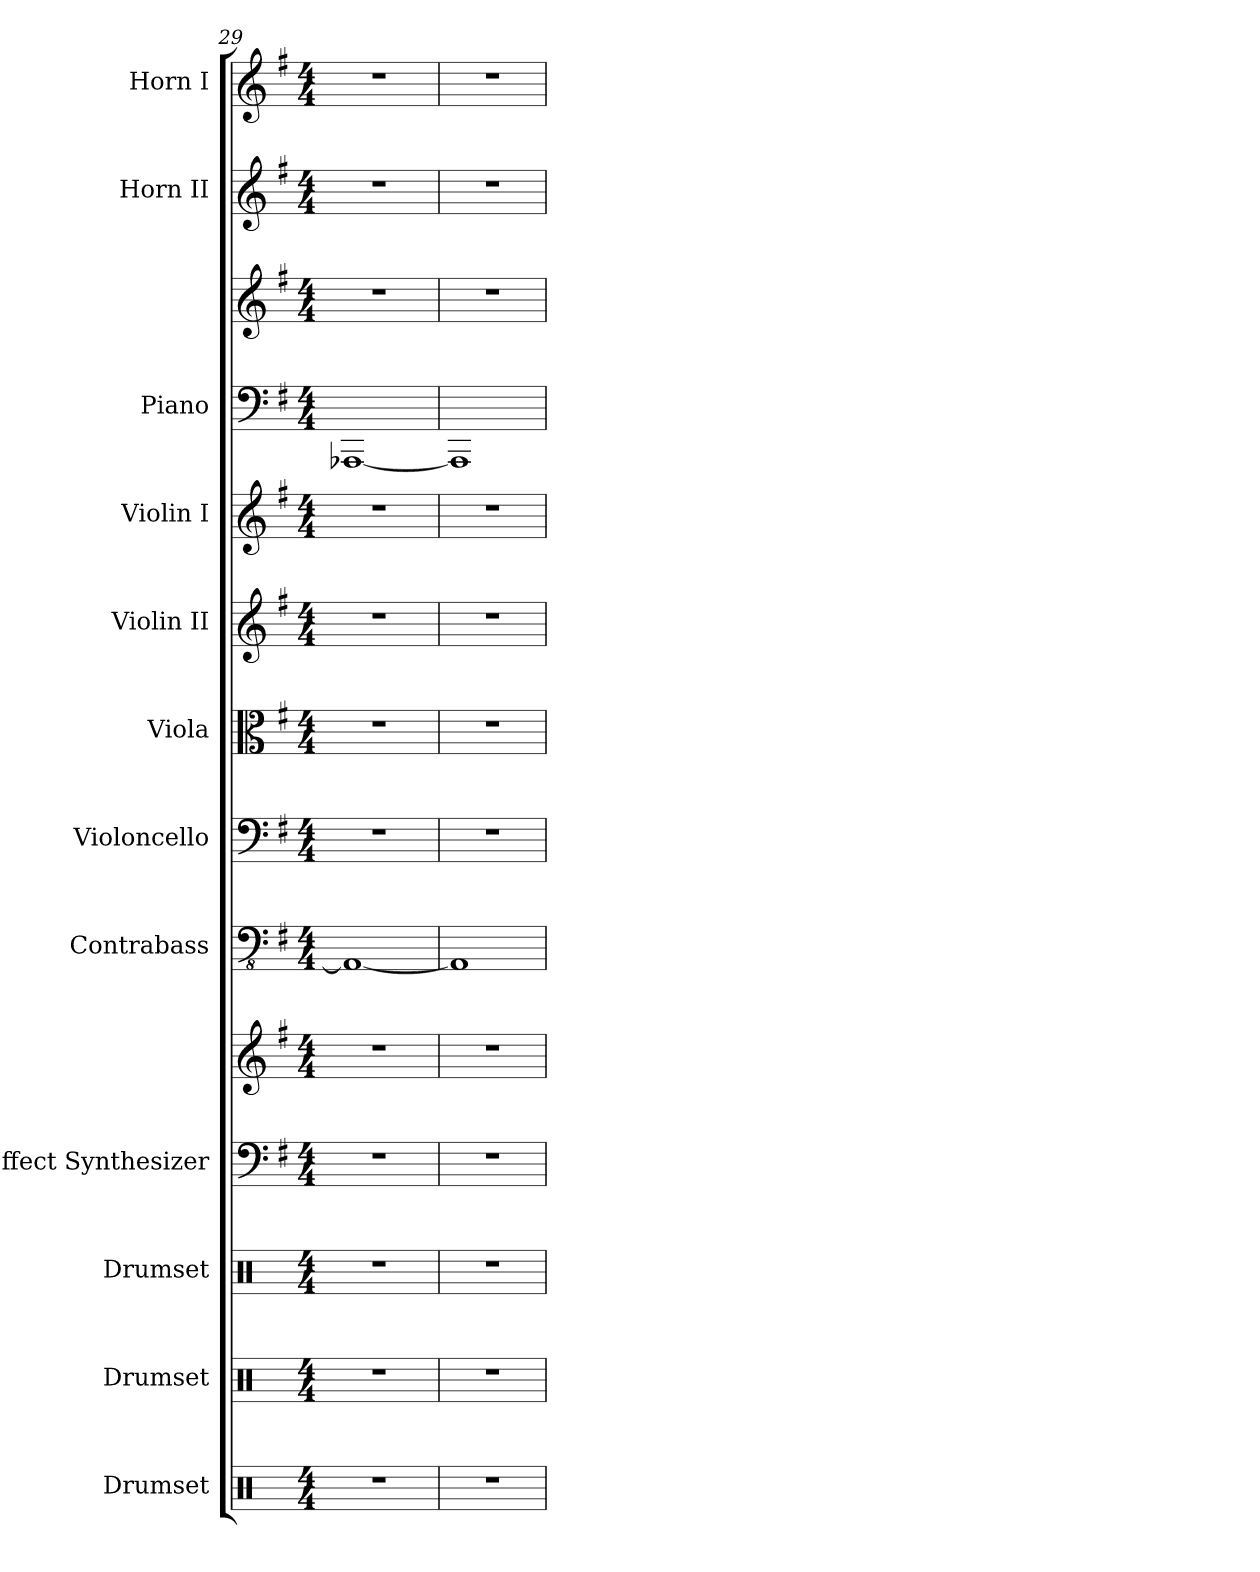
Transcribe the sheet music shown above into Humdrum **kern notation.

**kern	**kern	**kern	**kern	**kern	**kern	**kern	**kern	**kern	**kern	**kern	**kern	**kern	**kern
*part12	*part11	*part10	*part9	*part9	*part8	*part7	*part6	*part5	*part4	*part3	*part3	*part2	*part1
*staff14	*staff13	*staff12	*staff11	*staff10	*staff9	*staff8	*staff7	*staff6	*staff5	*staff4	*staff3	*staff2	*staff1
*I"Drumset	*I"Drumset	*I"Drumset	*I"Effect Synthesizer	*	*I"Contrabass	*I"Violoncello	*I"Viola	*I"Violin II	*I"Violin I	*I"Piano	*	*I"Horn II	*I"Horn I
*I'Drs.	*I'Drs.	*I'Drs.	*I'Synth.	*	*	*	*	*	*	*I'Pno.	*	*I'Hn. II	*I'Hn. I
*clefX	*clefX	*clefX	*clefF4	*clefG2	*clefFv4	*clefF4	*clefC3	*clefG2	*clefG2	*clefF4	*clefG2	*clefG2	*clefG2
*	*	*	*	*	*	*	*	*	*	*	*	*ITrd4c7	*ITrd4c7
*k[]	*k[]	*k[]	*k[f#]	*k[f#]	*k[f#]	*k[f#]	*k[f#]	*k[f#]	*k[f#]	*k[f#]	*k[f#]	*k[]	*k[]
*M4/4	*M4/4	*M4/4	*M4/4	*M4/4	*M4/4	*M4/4	*M4/4	*M4/4	*M4/4	*M4/4	*M4/4	*M4/4	*M4/4
=29	=29	=29	=29	=29	=29	=29	=29	=29	=29	=29	=29	=29	=29
1r	1r	1r	1r	1r	1AAA-_	1r	1r	1r	1r	[1AAA-X	1r	1r	1r
=30	=30	=30	=30	=30	=30	=30	=30	=30	=30	=30	=30	=30	=30
1r	1r	1r	1r	1r	1AAA-]	1r	1r	1r	1r	1AAA-]	1r	1r	1r
=	=	=	=	=	=	=	=	=	=	=	=	=	=
*-	*-	*-	*-	*-	*-	*-	*-	*-	*-	*-	*-	*-	*-
